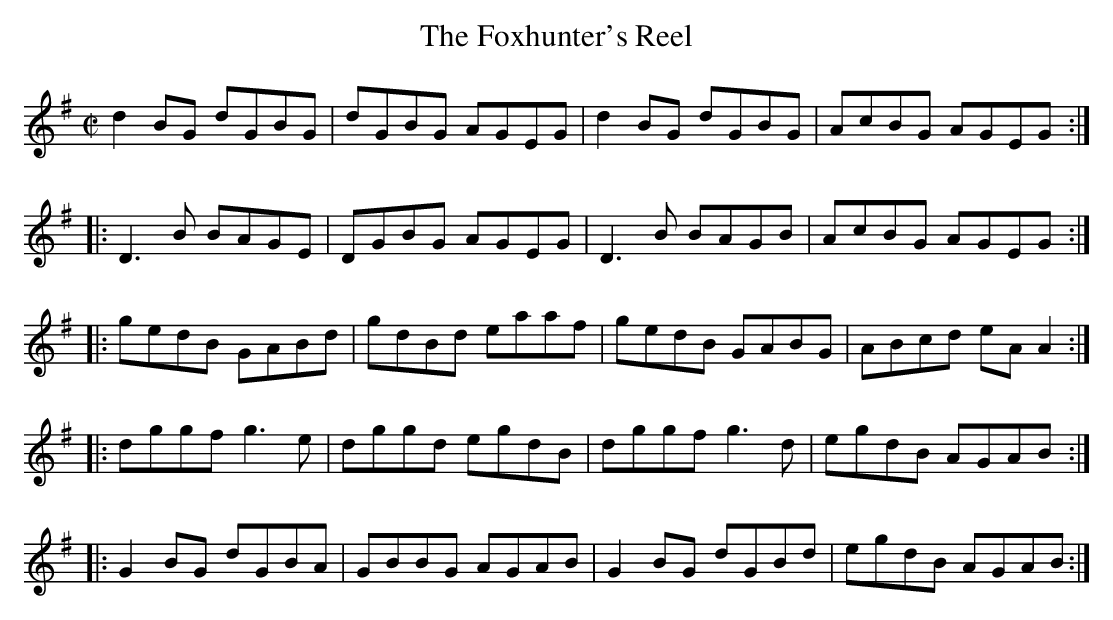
X:1
T:Foxhunter's Reel, The
M:C|
K:G
d2BG dGBG|dGBG AGEG|d2BG dGBG|AcBG AGEG:|
|:D3B BAGE|DGBG AGEG|D3B BAGB|AcBG AGEG:|
|:gedB GABd|gdBd eaaf|gedB GABG|ABcd eAA2:|
|:dggf g3e|dggd egdB|dggf g3d|egdB AGAB:|
|:G2BG dGBA|GBBG AGAB|G2BG dGBd|egdB AGAB:|
